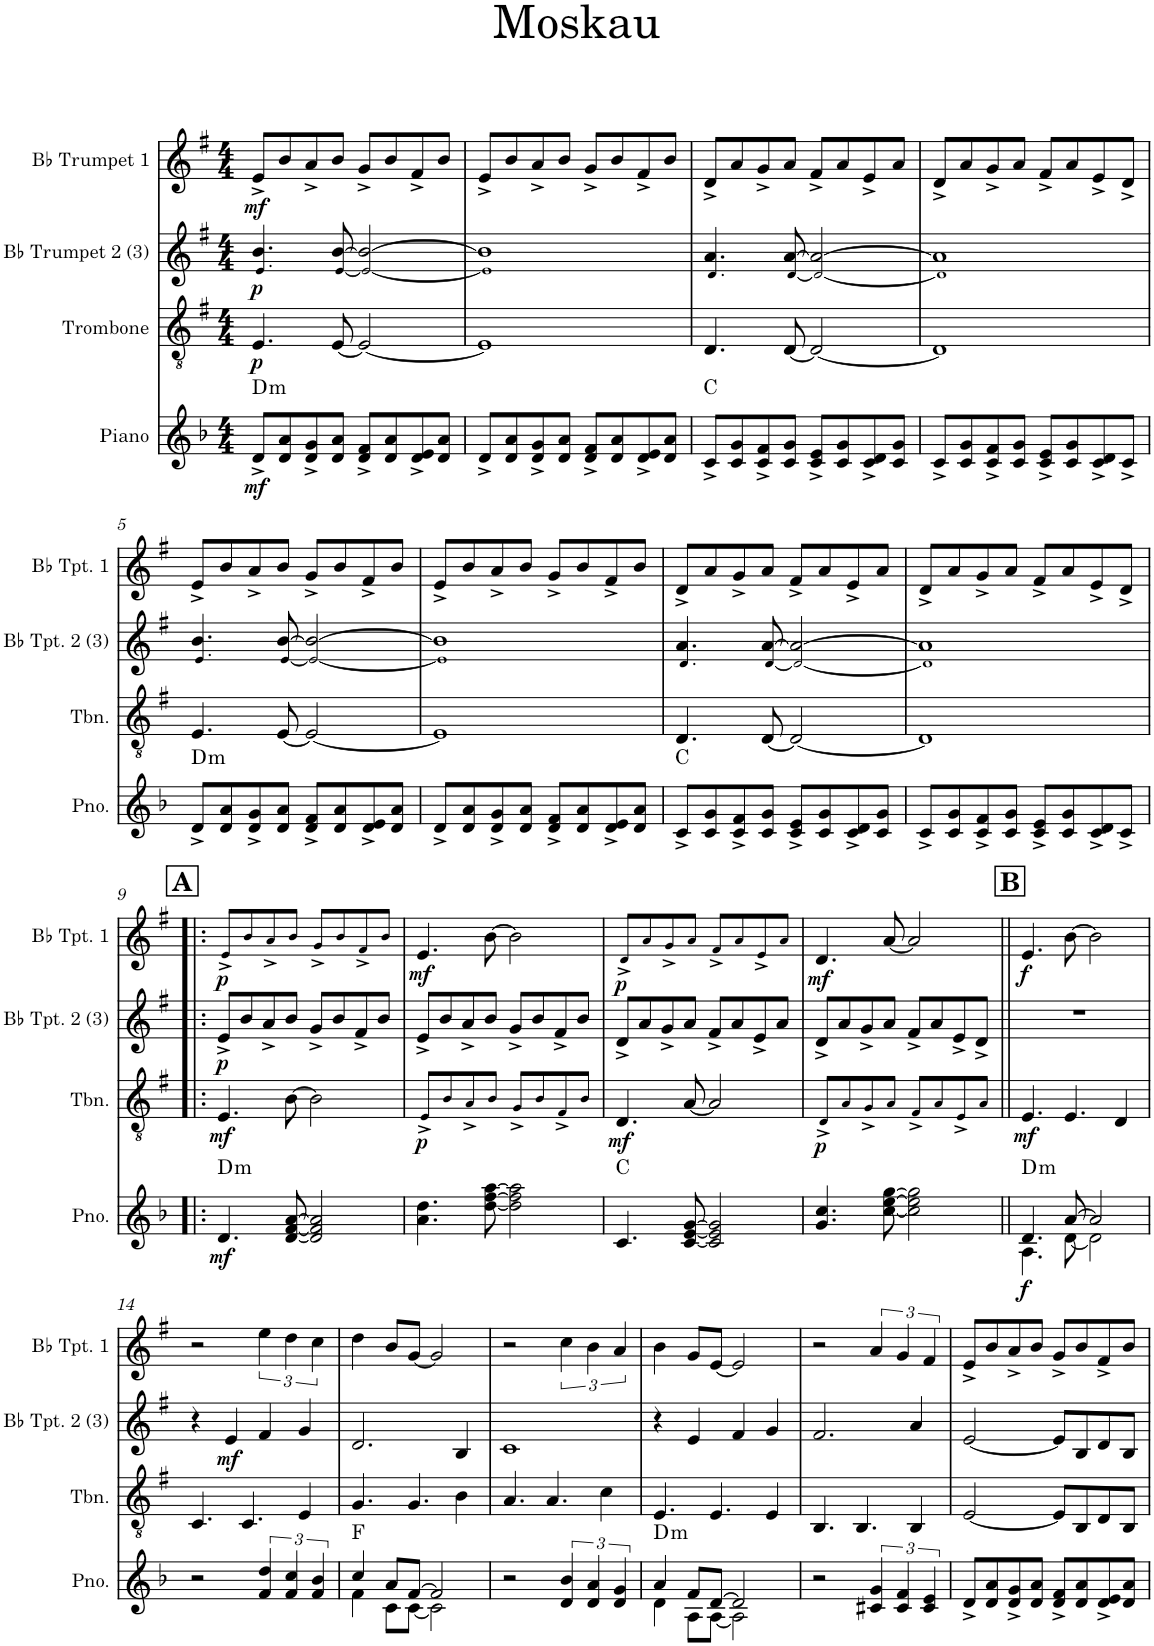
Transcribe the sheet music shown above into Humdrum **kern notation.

**kern	**dynam	**harte	**kern	**dynam	**kern	**dynam	**kern	**dynam
*part4	*part4	*part4	*part3	*part3	*part2	*part2	*part1	*part1
*staff4	*staff4	*	*staff3	*staff3	*staff2	*staff2	*staff1	*staff1
*I"Piano	*	*	*I"Trombone	*	*I"Bb Trumpet 2 (3)	*	*I"Bb Trumpet 1	*
*I'Pno.	*	*	*I'Tbn.	*	*I'Bb Tpt. 2 (3)	*	*I'Bb Tpt. 1	*
*clefG2	*	*	*clefGv2	*	*clefG2	*	*clefG2	*
*	*	*	*Trd1c2	*	*Trd1c2	*	*Trd1c2	*
*k[b-]	*	*	*k[f#]	*	*k[f#]	*	*k[f#]	*
*M4/4	*	*	*M4/4	*	*M4/4	*	*M4/4	*
=1	=1	=1	=1	=1	=1	=1	=1	=1
!	!LO:DY:b	!LO:H:kt=m	!	!LO:DY:b	!	!LO:DY:b	!	!LO:DY:b
8d^/L	mf	D:min	4.E/	p	4.e!/ 4.b/	p	8e^/L	mf
8d/ 8a/	.	.	.	.	.	.	8b/	.
8d/^ 8g/^	.	.	.	.	.	.	8a^/	.
8d/ 8a/J	.	.	[8E/	.	[8e!/ [8b/	.	8b/J	.
8d/^ 8f/^L	.	.	2E/_	.	2e!/_ 2b/_	.	8g^/L	.
8d/ 8a/	.	.	.	.	.	.	8b/	.
8d/^ 8e/^	.	.	.	.	.	.	8f#^/	.
8d/ 8a/J	.	.	.	.	.	.	8b/J	.
=2	=2	=2	=2	=2	=2	=2	=2	=2
8d^/L	.	.	1E]	.	1e!] 1b]	.	8e^/L	.
8d/ 8a/	.	.	.	.	.	.	8b/	.
8d/^ 8g/^	.	.	.	.	.	.	8a^/	.
8d/ 8a/J	.	.	.	.	.	.	8b/J	.
8d/^ 8f/^L	.	.	.	.	.	.	8g^/L	.
8d/ 8a/	.	.	.	.	.	.	8b/	.
8d/^ 8e/^	.	.	.	.	.	.	8f#^/	.
8d/ 8a/J	.	.	.	.	.	.	8b/J	.
=3	=3	=3	=3	=3	=3	=3	=3	=3
8c^/L	.	C:maj	4.D/	.	4.d!/ 4.a/	.	8d^/L	.
8c/ 8g/	.	.	.	.	.	.	8a/	.
8c/^ 8f/^	.	.	.	.	.	.	8g^/	.
8c/ 8g/J	.	.	[8D/	.	[8d!/ [8a/	.	8a/J	.
8c/^ 8e/^L	.	.	2D/_	.	2d!/_ 2a/_	.	8f#^/L	.
8c/ 8g/	.	.	.	.	.	.	8a/	.
8c/^ 8d/^	.	.	.	.	.	.	8e^/	.
8c/ 8g/J	.	.	.	.	.	.	8a/J	.
=4	=4	=4	=4	=4	=4	=4	=4	=4
8c^/L	.	.	1D]	.	1d!] 1a]	.	8d^/L	.
8c/ 8g/	.	.	.	.	.	.	8a/	.
8c/^ 8f/^	.	.	.	.	.	.	8g^/	.
8c/ 8g/J	.	.	.	.	.	.	8a/J	.
8c/^ 8e/^L	.	.	.	.	.	.	8f#^/L	.
8c/ 8g/	.	.	.	.	.	.	8a/	.
8c/^ 8d/^	.	.	.	.	.	.	8e^/	.
8c^/J	.	.	.	.	.	.	8d^/J	.
!!LO:LB:g=z
=5	=5	=5	=5	=5	=5	=5	=5	=5
!	!	!LO:H:kt=m	!	!	!	!	!	!
8d^/L	.	D:min	4.E/	.	4.e!/ 4.b/	.	8e^/L	.
8d/ 8a/	.	.	.	.	.	.	8b/	.
8d/^ 8g/^	.	.	.	.	.	.	8a^/	.
8d/ 8a/J	.	.	[8E/	.	[8e!/ [8b/	.	8b/J	.
8d/^ 8f/^L	.	.	2E/_	.	2e!/_ 2b/_	.	8g^/L	.
8d/ 8a/	.	.	.	.	.	.	8b/	.
8d/^ 8e/^	.	.	.	.	.	.	8f#^/	.
8d/ 8a/J	.	.	.	.	.	.	8b/J	.
=6	=6	=6	=6	=6	=6	=6	=6	=6
8d^/L	.	.	1E]	.	1e!] 1b]	.	8e^/L	.
8d/ 8a/	.	.	.	.	.	.	8b/	.
8d/^ 8g/^	.	.	.	.	.	.	8a^/	.
8d/ 8a/J	.	.	.	.	.	.	8b/J	.
8d/^ 8f/^L	.	.	.	.	.	.	8g^/L	.
8d/ 8a/	.	.	.	.	.	.	8b/	.
8d/^ 8e/^	.	.	.	.	.	.	8f#^/	.
8d/ 8a/J	.	.	.	.	.	.	8b/J	.
=7	=7	=7	=7	=7	=7	=7	=7	=7
8c^/L	.	C:maj	4.D/	.	4.d!/ 4.a/	.	8d^/L	.
8c/ 8g/	.	.	.	.	.	.	8a/	.
8c/^ 8f/^	.	.	.	.	.	.	8g^/	.
8c/ 8g/J	.	.	[8D/	.	[8d!/ [8a/	.	8a/J	.
8c/^ 8e/^L	.	.	2D/_	.	2d!/_ 2a/_	.	8f#^/L	.
8c/ 8g/	.	.	.	.	.	.	8a/	.
8c/^ 8d/^	.	.	.	.	.	.	8e^/	.
8c/ 8g/J	.	.	.	.	.	.	8a/J	.
=8	=8	=8	=8	=8	=8	=8	=8	=8
8c^/L	.	.	1D]	.	1d!] 1a]	.	8d^/L	.
8c/ 8g/	.	.	.	.	.	.	8a/	.
8c/^ 8f/^	.	.	.	.	.	.	8g^/	.
8c/ 8g/J	.	.	.	.	.	.	8a/J	.
8c/^ 8e/^L	.	.	.	.	.	.	8f#^/L	.
8c/ 8g/	.	.	.	.	.	.	8a/	.
8c/^ 8d/^	.	.	.	.	.	.	8e^/	.
8c^/J	.	.	.	.	.	.	8d^/J	.
!!LO:LB:g=z
!!LO:REH:place=s1:a:B:cj:fs=14:t=A
=9!|:	=9!|:	=9!|:	=9!|:	=9!|:	=9!|:	=9!|:	=9!|:	=9!|:
!	!LO:DY:b	!LO:H:kt=m	!	!LO:DY:b	!	!LO:DY:b	!	!LO:DY:b
4.d/	mf	D:min	4.E/	mf	8e^/L	p	8e^!/L	p
.	.	.	.	.	8b/	.	8b!/	.
.	.	.	.	.	8a^/	.	8a^!/	.
[8d/ [8f/ [8a/	.	.	[8B\	.	8b/J	.	8b!/J	.
2d/] 2f/] 2a/]	.	.	2B\]	.	8g^/L	.	8g^!/L	.
.	.	.	.	.	8b/	.	8b!/	.
.	.	.	.	.	8f#^/	.	8f#^!/	.
.	.	.	.	.	8b/J	.	8b!/J	.
=10	=10	=10	=10	=10	=10	=10	=10	=10
!	!	!	!	!LO:DY:b	!	!	!	!LO:DY:b
4.a\ 4.dd\	.	.	8E^!/L	p	8e^/L	.	4.e/	mf
.	.	.	8B!/	.	8b/	.	.	.
.	.	.	8A^!/	.	8a^/	.	.	.
[8dd\ [8ff\ [8aa\	.	.	8B!/J	.	8b/J	.	[8b\	.
2dd\] 2ff\] 2aa\]	.	.	8G^!/L	.	8g^/L	.	2b\]	.
.	.	.	8B!/	.	8b/	.	.	.
.	.	.	8F#^!/	.	8f#^/	.	.	.
.	.	.	8B!/J	.	8b/J	.	.	.
=11	=11	=11	=11	=11	=11	=11	=11	=11
!	!	!	!	!LO:DY:b	!	!	!	!LO:DY:b
4.c/	.	C:maj	4.D/	mf	8d^/L	.	8d^!/L	p
.	.	.	.	.	8a/	.	8a!/	.
.	.	.	.	.	8g^/	.	8g^!/	.
[8c/ [8e/ [8g/	.	.	[8A/	.	8a/J	.	8a!/J	.
2c/] 2e/] 2g/]	.	.	2A/]	.	8f#^/L	.	8f#^!/L	.
.	.	.	.	.	8a/	.	8a!/	.
.	.	.	.	.	8e^/	.	8e^!/	.
.	.	.	.	.	8a/J	.	8a!/J	.
=12	=12	=12	=12	=12	=12	=12	=12	=12
!	!	!	!	!LO:DY:b	!	!	!	!LO:DY:b
4.g/ 4.cc/	.	.	8D^!/L	p	8d^/L	.	4.d/	mf
.	.	.	8A!/	.	8a/	.	.	.
.	.	.	8G^!/	.	8g^/	.	.	.
[8cc\ [8ee\ [8gg\	.	.	8A!/J	.	8a/J	.	[8a/	.
2cc\] 2ee\] 2gg\]	.	.	8F#^!/L	.	8f#^/L	.	2a/]	.
.	.	.	8A!/	.	8a/	.	.	.
.	.	.	8E^!/	.	8e^/	.	.	.
.	.	.	8A!/J	.	8d^/J	.	.	.
!!LO:REH:place=s1:a:B:cj:fs=14:t=B
=13||	=13||	=13||	=13||	=13||	=13||	=13||	=13||	=13||
*^	*	*	*	*	*	*	*	*
!	!	!LO:DY:b	!LO:H:kt=m	!	!LO:DY:b	!	!	!	!LO:DY:b
4.d/	4.A\	f	D:min	4.E/	mf	1r	.	4.e/	f
[8a/	[8d\	.	.	4.E/	.	.	.	[8b\	.
2a/]	2d\]	.	.	.	.	.	.	2b\]	.
.	.	.	.	4D/	.	.	.	.	.
*v	*v	*	*	*	*	*	*	*	*
!!LO:LB:g=z
=14	=14	=14	=14	=14	=14	=14	=14	=14
2r	.	.	4.C/	.	4r	.	2r	.
!	!	!	!	!	!	!LO:DY:b	!	!
.	.	.	.	.	4e/	mf	.	.
.	.	.	4.C/	.	.	.	.	.
6f/ 6dd/	.	.	.	.	4f#/	.	6ee\	.
6f/ 6cc/	.	.	.	.	.	.	6dd\	.
.	.	.	4E/	.	4g/	.	.	.
6f/ 6b-/	.	.	.	.	.	.	6cc\	.
=15	=15	=15	=15	=15	=15	=15	=15	=15
*^	*	*	*	*	*	*	*	*
4cc/	4f\	.	F:maj	4.G/	.	2.d/	.	4dd\	.
8a/L	8c\L	.	.	.	.	.	.	8b/L	.
[8f/J	[8c\J	.	.	4.G/	.	.	.	[8g/J	.
2f/]	2c\]	.	.	.	.	.	.	2g/]	.
.	.	.	.	4B\	.	4B/	.	.	.
*v	*v	*	*	*	*	*	*	*	*
=16	=16	=16	=16	=16	=16	=16	=16	=16
2r	.	.	4.A/	.	1c	.	2r	.
.	.	.	4.A/	.	.	.	.	.
6d/ 6b-/	.	.	.	.	.	.	6cc\	.
6d/ 6a/	.	.	.	.	.	.	6b\	.
.	.	.	4c\	.	.	.	.	.
6d/ 6g/	.	.	.	.	.	.	6a/	.
=17	=17	=17	=17	=17	=17	=17	=17	=17
*^	*	*	*	*	*	*	*	*
!	!	!	!LO:H:kt=m	!	!	!	!	!	!
4a/	4d\	.	D:min	4.E/	.	4r	.	4b\	.
8f/L	8A\L	.	.	.	.	4e/	.	8g/L	.
[8d/J	[8A\J	.	.	4.E/	.	.	.	[8e/J	.
2d/]	2A\]	.	.	.	.	4f#/	.	2e/]	.
.	.	.	.	4E/	.	4g/	.	.	.
*v	*v	*	*	*	*	*	*	*	*
=18	=18	=18	=18	=18	=18	=18	=18	=18
2r	.	.	4.BB/	.	2.f#/	.	2r	.
.	.	.	4.BB/	.	.	.	.	.
6c#X/ 6g/	.	.	.	.	.	.	6a/	.
6c#/ 6f/	.	.	.	.	.	.	6g/	.
.	.	.	4BB/	.	4a/	.	.	.
6c#/ 6e/	.	.	.	.	.	.	6f#/	.
=19	=19	=19	=19	=19	=19	=19	=19	=19
8d^/L	.	.	[2E/	.	[2e/	.	8e^/L	.
8d/ 8a/	.	.	.	.	.	.	8b/	.
8d/^ 8g/^	.	.	.	.	.	.	8a^/	.
8d/ 8a/J	.	.	.	.	.	.	8b/J	.
8d/^ 8f/^L	.	.	8E/L]	.	8e/L]	.	8g^/L	.
8d/ 8a/	.	.	8BB/	.	8B/	.	8b/	.
8d/^ 8e/^	.	.	8D/	.	8d/	.	8f#^/	.
8d/ 8a/J	.	.	8BB/J	.	8B/J	.	8b/J	.
=	=	=	=	=	=	=	=	=
*-	*-	*-	*-	*-	*-	*-	*-	*-
